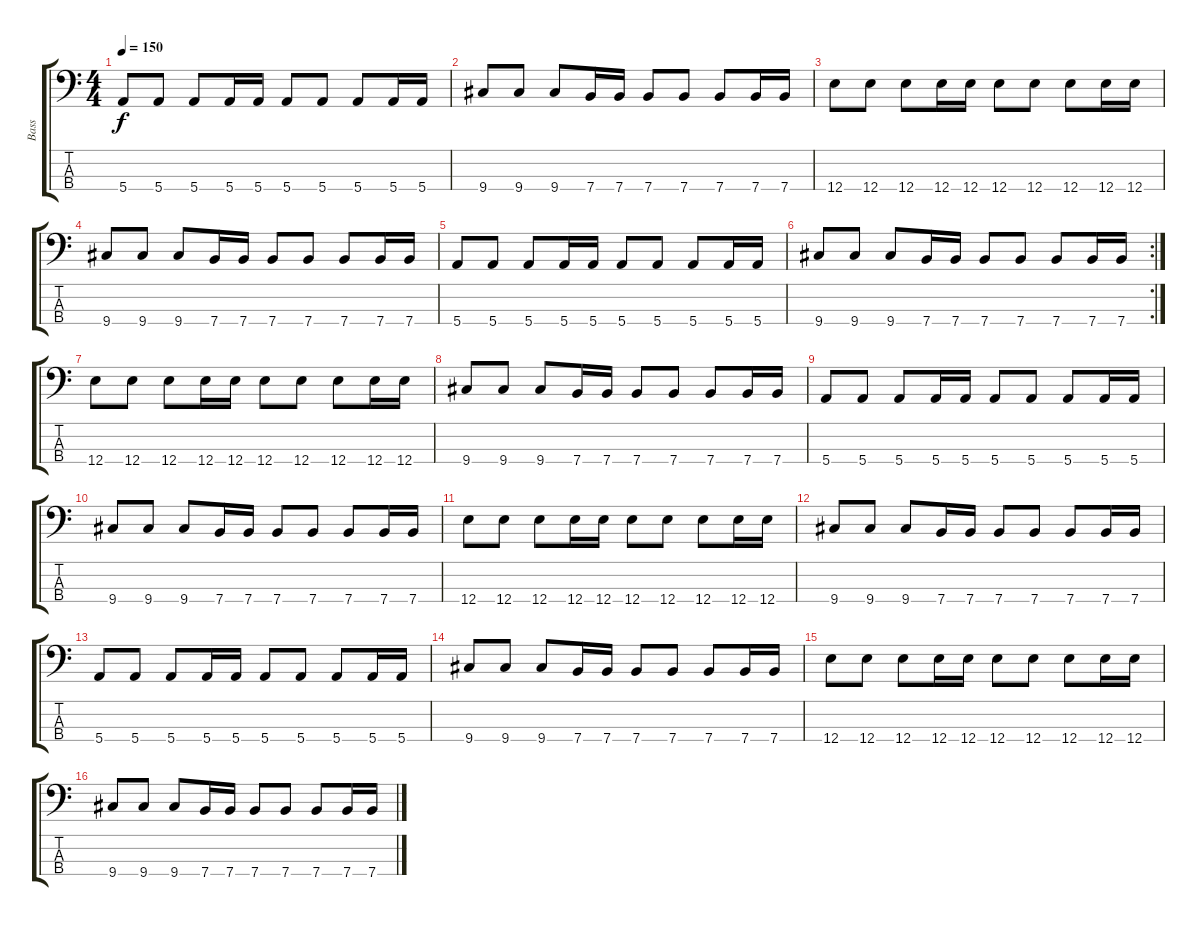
\track ("Bass" "Bass") {instrument electricbasspick}
\staff {score tabs}
\tuning (G2 D2 A1 E1) {hide}
\ts (4 4)
\tempo 150
\clef f4
\ks c
5.4.8{dy f} 5.4.8 5.4.8 5.4.16 5.4.16 5.4.8 5.4.8 5.4.8 5.4.16 5.4.16 |
9.4.8 9.4.8 9.4.8 7.4.16 7.4.16 7.4.8 7.4.8 7.4.8 7.4.16 7.4.16 |
12.4.8 12.4.8 12.4.8 12.4.16 12.4.16 12.4.8 12.4.8 12.4.8 12.4.16 12.4.16 |
9.4.8 9.4.8 9.4.8 7.4.16 7.4.16 7.4.8 7.4.8 7.4.8 7.4.16 7.4.16 |
5.4.8 5.4.8 5.4.8 5.4.16 5.4.16 5.4.8 5.4.8 5.4.8 5.4.16 5.4.16 |
\rc 2
9.4.8 9.4.8 9.4.8 7.4.16 7.4.16 7.4.8 7.4.8 7.4.8 7.4.16 7.4.16 |
12.4.8 12.4.8 12.4.8 12.4.16 12.4.16 12.4.8 12.4.8 12.4.8 12.4.16 12.4.16 |
9.4.8 9.4.8 9.4.8 7.4.16 7.4.16 7.4.8 7.4.8 7.4.8 7.4.16 7.4.16 |
5.4.8 5.4.8 5.4.8 5.4.16 5.4.16 5.4.8 5.4.8 5.4.8 5.4.16 5.4.16 |
9.4.8 9.4.8 9.4.8 7.4.16 7.4.16 7.4.8 7.4.8 7.4.8 7.4.16 7.4.16 |
12.4.8 12.4.8 12.4.8 12.4.16 12.4.16 12.4.8 12.4.8 12.4.8 12.4.16 12.4.16 |
9.4.8 9.4.8 9.4.8 7.4.16 7.4.16 7.4.8 7.4.8 7.4.8 7.4.16 7.4.16 |
5.4.8 5.4.8 5.4.8 5.4.16 5.4.16 5.4.8 5.4.8 5.4.8 5.4.16 5.4.16 |
9.4.8 9.4.8 9.4.8 7.4.16 7.4.16 7.4.8 7.4.8 7.4.8 7.4.16 7.4.16 |
12.4.8 12.4.8 12.4.8 12.4.16 12.4.16 12.4.8 12.4.8 12.4.8 12.4.16 12.4.16 |
9.4.8 9.4.8 9.4.8 7.4.16 7.4.16 7.4.8 7.4.8 7.4.8 7.4.16 7.4.16
